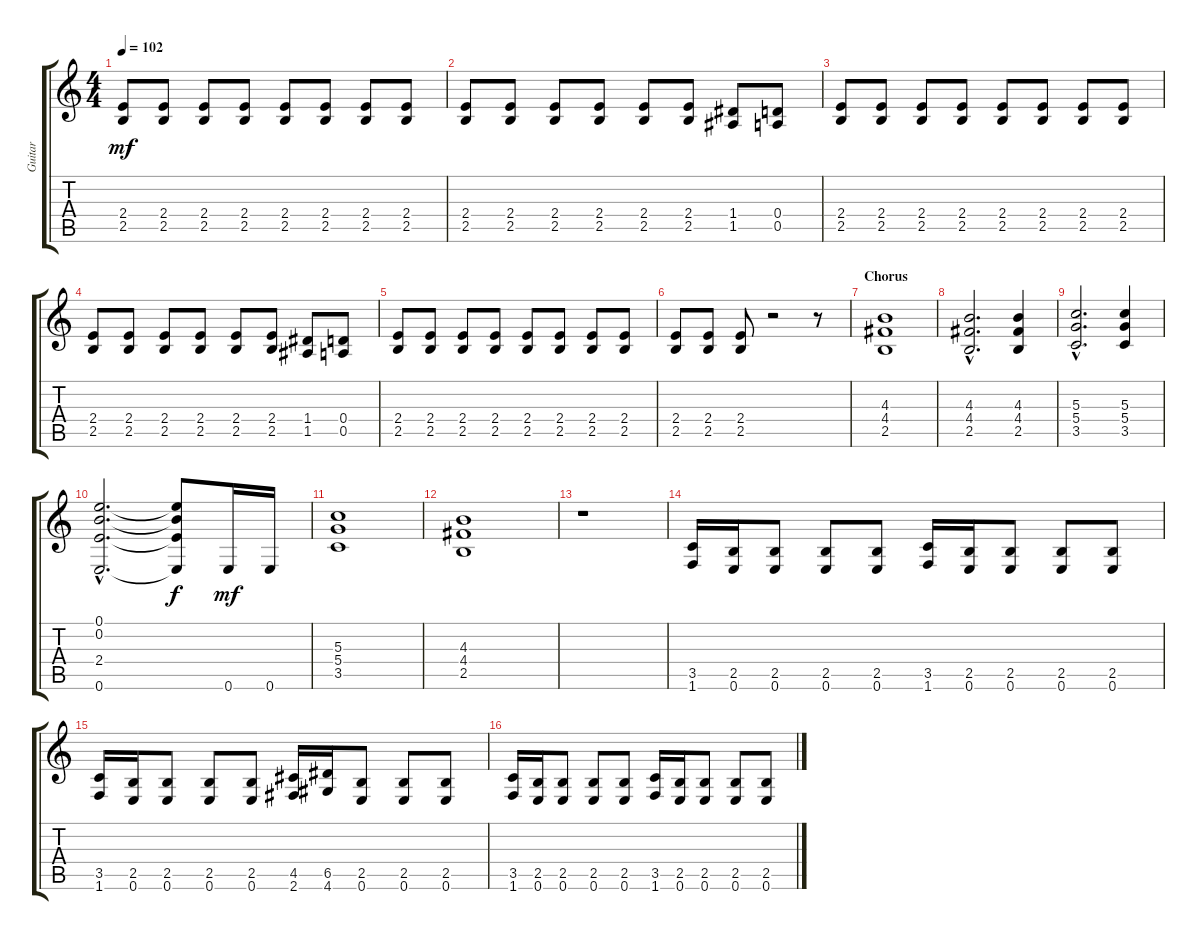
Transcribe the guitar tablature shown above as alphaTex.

\track ("Guitar" "Guitar") {instrument distortionguitar}
\staff {score tabs}
\tuning (E4 B3 G3 D3 A2 E2) {hide}
\ts (4 4)
\tempo 102
\clef g2
\ks c
(2.4 2.5).8{dy mf} (2.4 2.5).8 (2.4 2.5).8 (2.4 2.5).8 (2.4 2.5).8 (2.4 2.5).8 (2.4 2.5).8 (2.4 2.5).8 |
(2.4 2.5).8 (2.4 2.5).8 (2.4 2.5).8 (2.4 2.5).8 (2.4 2.5).8 (2.4 2.5).8 (1.4 1.5).8 (0.4 0.5).8 |
(2.4 2.5).8 (2.4 2.5).8 (2.4 2.5).8 (2.4 2.5).8 (2.4 2.5).8 (2.4 2.5).8 (2.4 2.5).8 (2.4 2.5).8 |
(2.4 2.5).8 (2.4 2.5).8 (2.4 2.5).8 (2.4 2.5).8 (2.4 2.5).8 (2.4 2.5).8 (1.4 1.5).8 (0.4 0.5).8 |
(2.4 2.5).8 (2.4 2.5).8 (2.4 2.5).8 (2.4 2.5).8 (2.4 2.5).8 (2.4 2.5).8 (2.4 2.5).8 (2.4 2.5).8 |
(2.4 2.5).8 (2.4 2.5).8 (2.4 2.5).8 r.2 r.8 |
\section ("" "Chorus")
(4.3 4.4 2.5).1 |
(4.3{hac} 4.4{hac} 2.5{hac}).2{d} (4.3 4.4 2.5).4 |
(5.3{hac} 5.4{hac} 3.5{hac}).2{d} (5.3 5.4 3.5).4 |
(0.1{hac} 0.2{hac} 2.4{hac} 0.6{hac}).2{d} (0.1{t} 0.2{t} 2.4{t} 0.6{t}).8{dy f} 0.6.16{dy mf} 0.6.16 |
(5.3 5.4 3.5).1 |
(4.3 4.4 2.5).1 |
r.1 |
(3.5 1.6).16 (2.5 0.6).16 (2.5 0.6).8 (2.5 0.6).8 (2.5 0.6).8 (3.5 1.6).16 (2.5 0.6).16 (2.5 0.6).8 (2.5 0.6).8 (2.5 0.6).8 |
(3.5 1.6).16 (2.5 0.6).16 (2.5 0.6).8 (2.5 0.6).8 (2.5 0.6).8 (4.5 2.6).16 (6.5 4.6).16 (2.5 0.6).8 (2.5 0.6).8 (2.5 0.6).8 |
(3.5 1.6).16 (2.5 0.6).16 (2.5 0.6).8 (2.5 0.6).8 (2.5 0.6).8 (3.5 1.6).16 (2.5 0.6).16 (2.5 0.6).8 (2.5 0.6).8 (2.5 0.6).8
